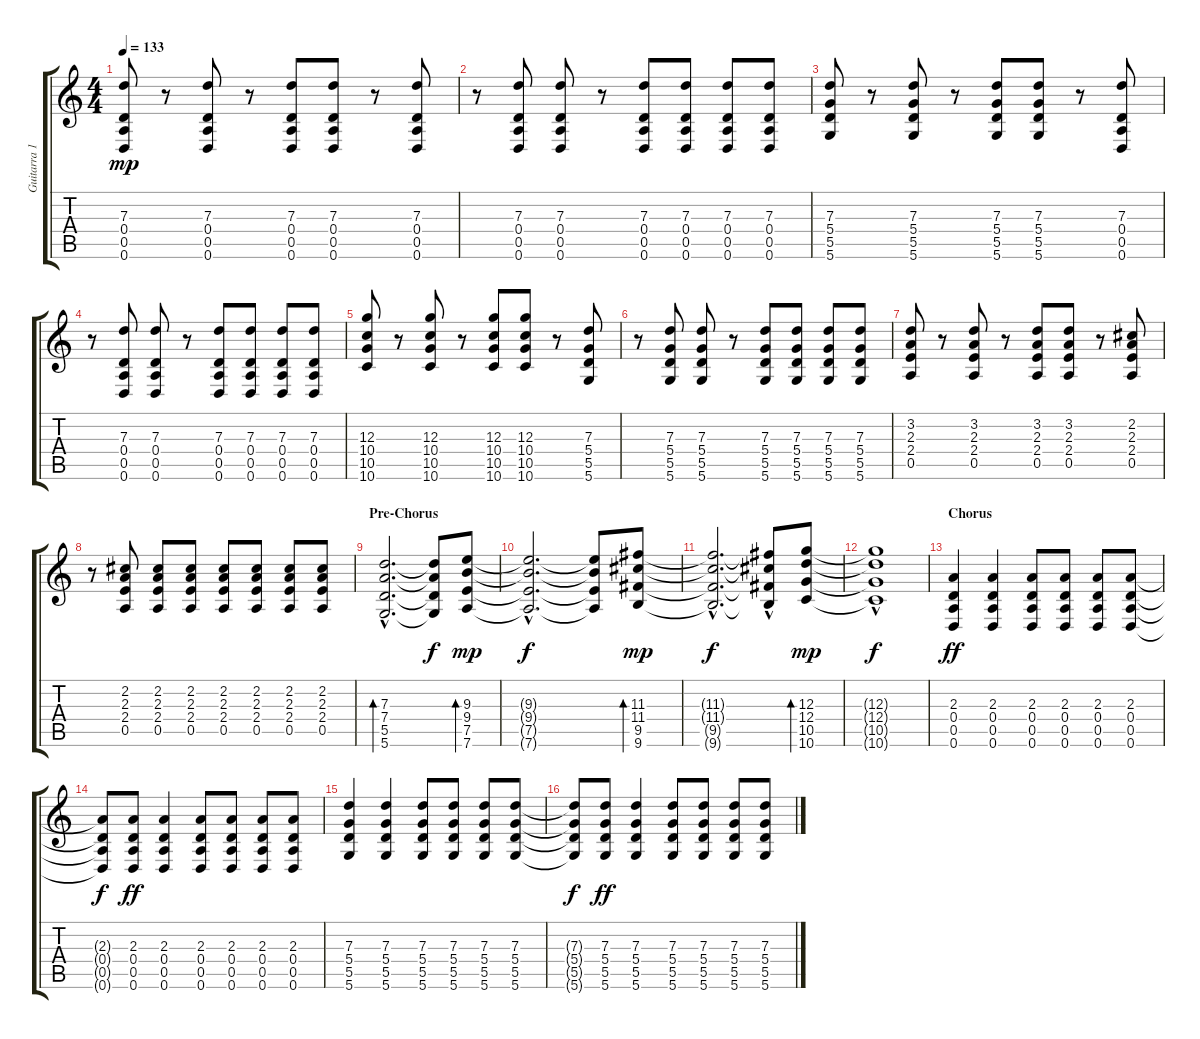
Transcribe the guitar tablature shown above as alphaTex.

\track ("Guitarra 1" "Guitarra 1") {instrument distortionguitar}
\staff {score tabs}
\tuning (E4 B3 G3 D3 A2 D2) {hide}
\ts (4 4)
\tempo 133
\clef g2
\ks c
(7.3 0.4 0.5 0.6).8{dy mp} r.8 (7.3 0.4 0.5 0.6).8 r.8 (7.3 0.4 0.5 0.6).8 (7.3 0.4 0.5 0.6).8 r.8 (7.3 0.4 0.5 0.6).8 |
r.8 (7.3 0.4 0.5 0.6).8 (7.3 0.4 0.5 0.6).8 r.8 (7.3 0.4 0.5 0.6).8 (7.3 0.4 0.5 0.6).8 (7.3 0.4 0.5 0.6).8 (7.3 0.4 0.5 0.6).8 |
(7.3 5.4 5.5 5.6).8 r.8 (7.3 5.4 5.5 5.6).8 r.8 (7.3 5.4 5.5 5.6).8 (7.3 5.4 5.5 5.6).8 r.8 (7.3 0.4 0.5 0.6).8 |
r.8 (7.3 0.4 0.5 0.6).8 (7.3 0.4 0.5 0.6).8 r.8 (7.3 0.4 0.5 0.6).8 (7.3 0.4 0.5 0.6).8 (7.3 0.4 0.5 0.6).8 (7.3 0.4 0.5 0.6).8 |
(12.3 10.4 10.5 10.6).8 r.8 (12.3 10.4 10.5 10.6).8 r.8 (12.3 10.4 10.5 10.6).8 (12.3 10.4 10.5 10.6).8 r.8 (7.3 5.4 5.5 5.6).8 |
r.8 (7.3 5.4 5.5 5.6).8 (7.3 5.4 5.5 5.6).8 r.8 (7.3 5.4 5.5 5.6).8 (7.3 5.4 5.5 5.6).8 (7.3 5.4 5.5 5.6).8 (7.3 5.4 5.5 5.6).8 |
(3.2 2.3 2.4 0.5).8 r.8 (3.2 2.3 2.4 0.5).8 r.8 (3.2 2.3 2.4 0.5).8 (3.2 2.3 2.4 0.5).8 r.8 (2.2 2.3 2.4 0.5).8 |
r.8 (2.2 2.3 2.4 0.5).8 (2.2 2.3 2.4 0.5).8 (2.2 2.3 2.4 0.5).8 (2.2 2.3 2.4 0.5).8 (2.2 2.3 2.4 0.5).8 (2.2 2.3 2.4 0.5).8 (2.2 2.3 2.4 0.5).8 |
\section ("" "Pre-Chorus")
(7.3{hac} 7.4{hac} 5.5{hac} 5.6{hac}).2{d bd 120 instrument electricguitarjazz} (7.3{t} 7.4{t} 5.5{t} 5.6{t}).8{dy f} (9.3 9.4 7.5 7.6).8{bd 120 dy mp} |
(9.3{hac t} 9.4{hac t} 7.5{hac t} 7.6{hac t}).2{d dy f} (9.3{t} 9.4{t} 7.5{t} 7.6{t}).8 (11.3 11.4 9.5 9.6).8{bd 120 dy mp} |
(11.3{hac t} 11.4{hac t} 9.5{hac t} 9.6{hac t}).2{d dy f} (11.3{hac t} 11.4{t} 9.5{t} 9.6{t}).8 (12.3 12.4 10.5 10.6).8{bd 120 dy mp} |
(12.3{hac t} 12.4{t} 10.5{t} 10.6{t}).1{dy f} |
\section ("" "Chorus")
(2.3 0.4 0.5 0.6).4{dy ff instrument distortionguitar} (2.3 0.4 0.5 0.6).4 (2.3 0.4 0.5 0.6).8 (2.3 0.4 0.5 0.6).8 (2.3 0.4 0.5 0.6).8 (2.3 0.4 0.5 0.6).8 |
(2.3{t} 0.4{t} 0.5{t} 0.6{t}).8{dy f} (2.3 0.4 0.5 0.6).8{dy ff} (2.3 0.4 0.5 0.6).4 (2.3 0.4 0.5 0.6).8 (2.3 0.4 0.5 0.6).8 (2.3 0.4 0.5 0.6).8 (2.3 0.4 0.5 0.6).8 |
(7.3 5.4 5.5 5.6).4 (7.3 5.4 5.5 5.6).4 (7.3 5.4 5.5 5.6).8 (7.3 5.4 5.5 5.6).8 (7.3 5.4 5.5 5.6).8 (7.3 5.4 5.5 5.6).8 |
(7.3{t} 5.4{t} 5.5{t} 5.6{t}).8{dy f} (7.3 5.4 5.5 5.6).8{dy ff} (7.3 5.4 5.5 5.6).4 (7.3 5.4 5.5 5.6).8 (7.3 5.4 5.5 5.6).8 (7.3 5.4 5.5 5.6).8 (7.3 5.4 5.5 5.6).8
